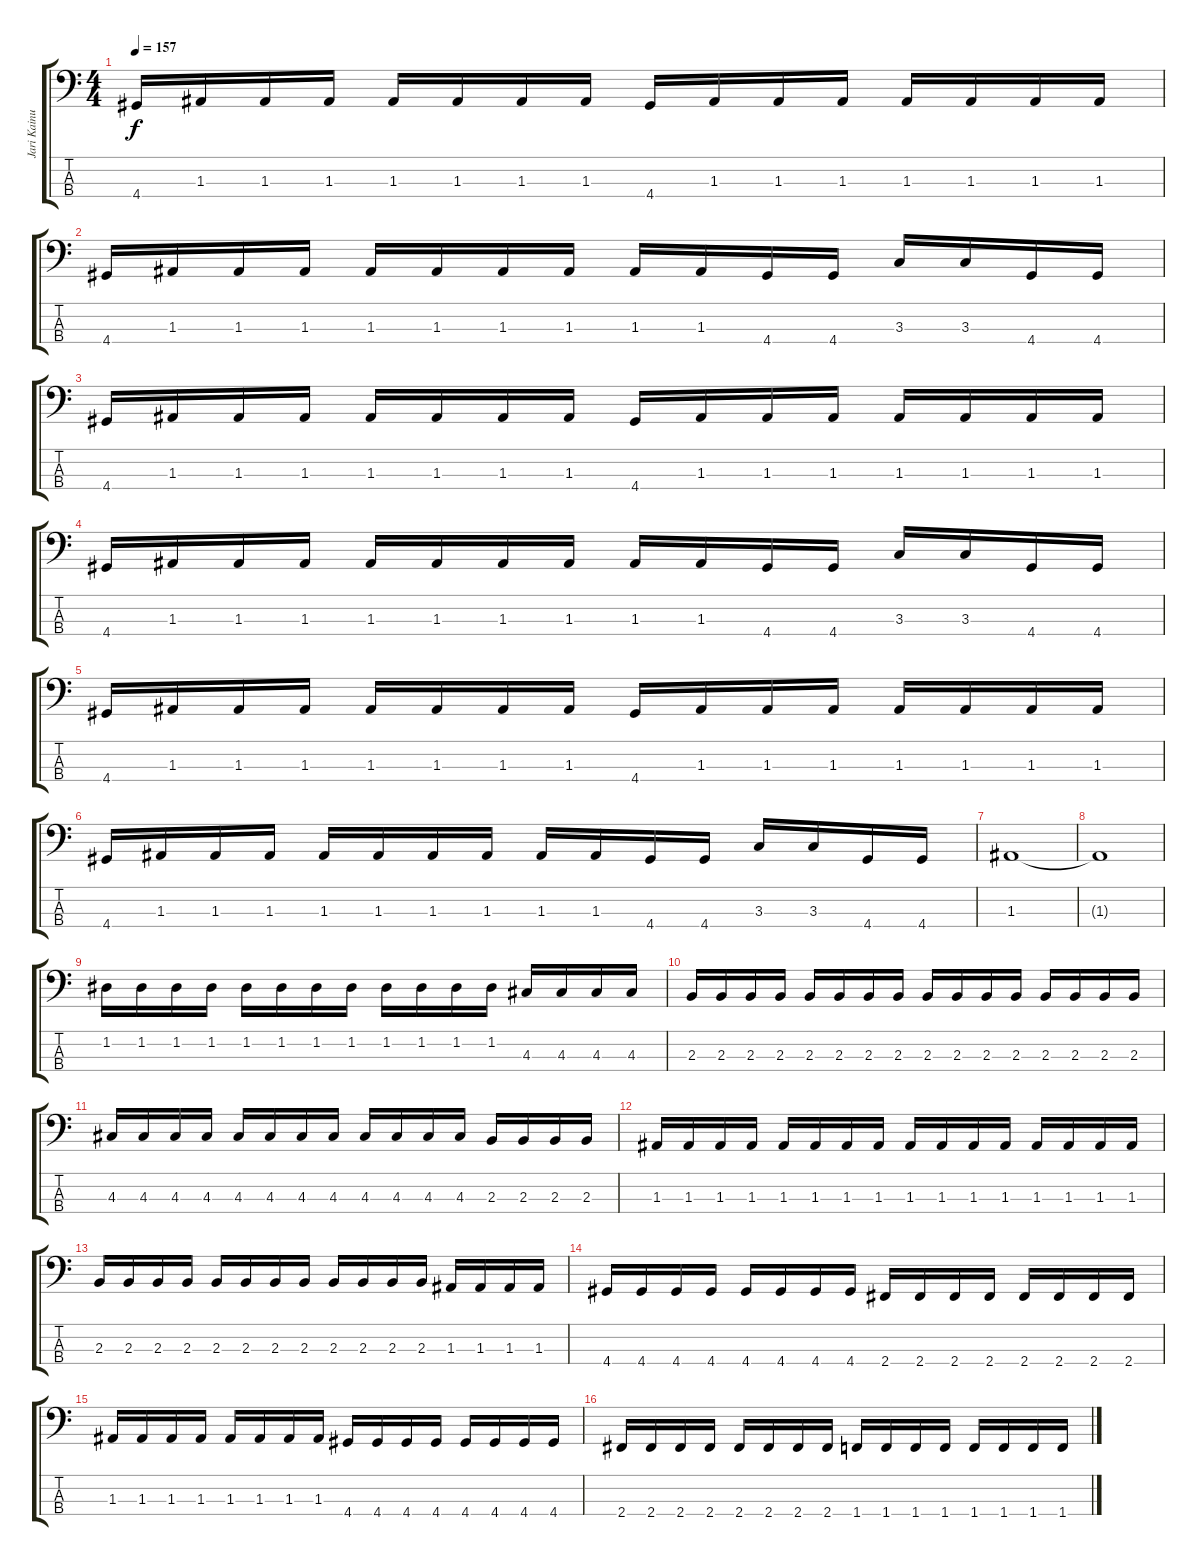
\track ("Jari Kainulainen" "Jari Kainu") {instrument electricbassfinger}
\staff {score tabs}
\tuning (G2 D2 A1 E1) {hide}
\ts (4 4)
\tempo 157
\clef f4
\ks c
4.4.16{dy f} 1.3.16 1.3.16 1.3.16 1.3.16 1.3.16 1.3.16 1.3.16 4.4.16 1.3.16 1.3.16 1.3.16 1.3.16 1.3.16 1.3.16 1.3.16 |
4.4.16 1.3.16 1.3.16 1.3.16 1.3.16 1.3.16 1.3.16 1.3.16 1.3.16 1.3.16 4.4.16 4.4.16 3.3.16 3.3.16 4.4.16 4.4.16 |
4.4.16 1.3.16 1.3.16 1.3.16 1.3.16 1.3.16 1.3.16 1.3.16 4.4.16 1.3.16 1.3.16 1.3.16 1.3.16 1.3.16 1.3.16 1.3.16 |
4.4.16 1.3.16 1.3.16 1.3.16 1.3.16 1.3.16 1.3.16 1.3.16 1.3.16 1.3.16 4.4.16 4.4.16 3.3.16 3.3.16 4.4.16 4.4.16 |
4.4.16 1.3.16 1.3.16 1.3.16 1.3.16 1.3.16 1.3.16 1.3.16 4.4.16 1.3.16 1.3.16 1.3.16 1.3.16 1.3.16 1.3.16 1.3.16 |
4.4.16 1.3.16 1.3.16 1.3.16 1.3.16 1.3.16 1.3.16 1.3.16 1.3.16 1.3.16 4.4.16 4.4.16 3.3.16 3.3.16 4.4.16 4.4.16 |
1.3.1 |
1.3{t}.1 |
1.2.16 1.2.16 1.2.16 1.2.16 1.2.16 1.2.16 1.2.16 1.2.16 1.2.16 1.2.16 1.2.16 1.2.16 4.3.16 4.3.16 4.3.16 4.3.16 |
2.3.16 2.3.16 2.3.16 2.3.16 2.3.16 2.3.16 2.3.16 2.3.16 2.3.16 2.3.16 2.3.16 2.3.16 2.3.16 2.3.16 2.3.16 2.3.16 |
4.3.16 4.3.16 4.3.16 4.3.16 4.3.16 4.3.16 4.3.16 4.3.16 4.3.16 4.3.16 4.3.16 4.3.16 2.3.16 2.3.16 2.3.16 2.3.16 |
1.3.16 1.3.16 1.3.16 1.3.16 1.3.16 1.3.16 1.3.16 1.3.16 1.3.16 1.3.16 1.3.16 1.3.16 1.3.16 1.3.16 1.3.16 1.3.16 |
2.3.16 2.3.16 2.3.16 2.3.16 2.3.16 2.3.16 2.3.16 2.3.16 2.3.16 2.3.16 2.3.16 2.3.16 1.3.16 1.3.16 1.3.16 1.3.16 |
4.4.16 4.4.16 4.4.16 4.4.16 4.4.16 4.4.16 4.4.16 4.4.16 2.4.16 2.4.16 2.4.16 2.4.16 2.4.16 2.4.16 2.4.16 2.4.16 |
1.3.16 1.3.16 1.3.16 1.3.16 1.3.16 1.3.16 1.3.16 1.3.16 4.4.16 4.4.16 4.4.16 4.4.16 4.4.16 4.4.16 4.4.16 4.4.16 |
2.4.16 2.4.16 2.4.16 2.4.16 2.4.16 2.4.16 2.4.16 2.4.16 1.4.16 1.4.16 1.4.16 1.4.16 1.4.16 1.4.16 1.4.16 1.4.16
